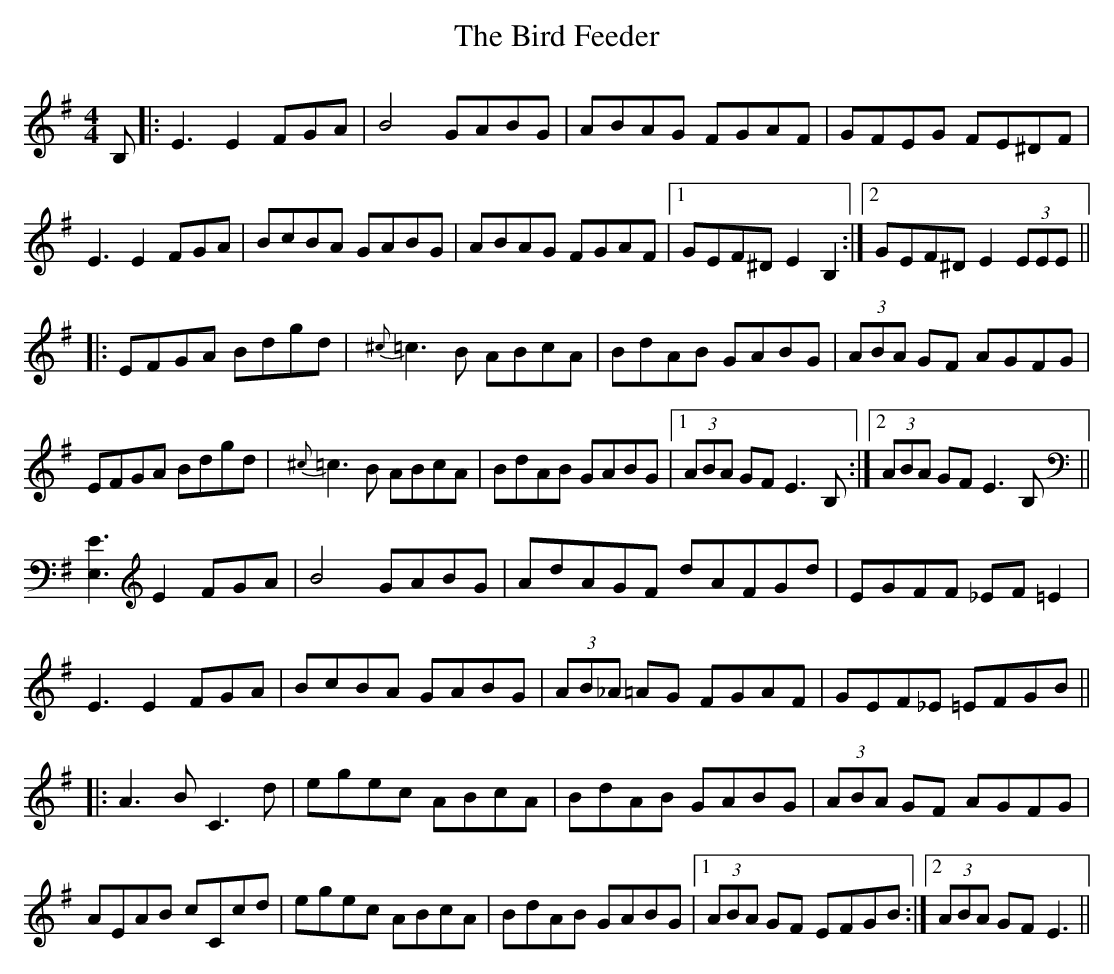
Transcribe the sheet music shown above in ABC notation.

X:1
T: The Bird Feeder
M: 4/4
L: 1/8
K: Emin
B,|: E3 E2 FGA |B4 GABG | ABAG FGAF | GFEG FE^DF |
E3 E2 FGA | BcBA GABG | ABAG FGAF |1 GEF^DE2B,2 :|2 GEF^D E2 (3EEE ||
|:EFGA Bdgd | {^c}=c3B ABcA | BdAB GABG | (3ABA GF AGFG |
EFGA Bdgd | {^c}=c3B ABcA | BdAB GABG |1 (3ABA GF E3 B, :|2 (3ABA GF E3 B,||
[E,E]3E2 FGA |B4 GABG | AdAGF dAFGd | EGFF _EF =E2 |
E3 E2 FGA |BcBA GABG | (3AB_A =AG FGAF | GEF_E =EFGB ||
|: A3BC3d | egec ABcA | BdAB GABG | (3ABA GF AGFG |
AEAB cCcd | egec ABcA | BdAB GABG |1 (3ABA GF EFGB :|2 (3ABA GF E3||
